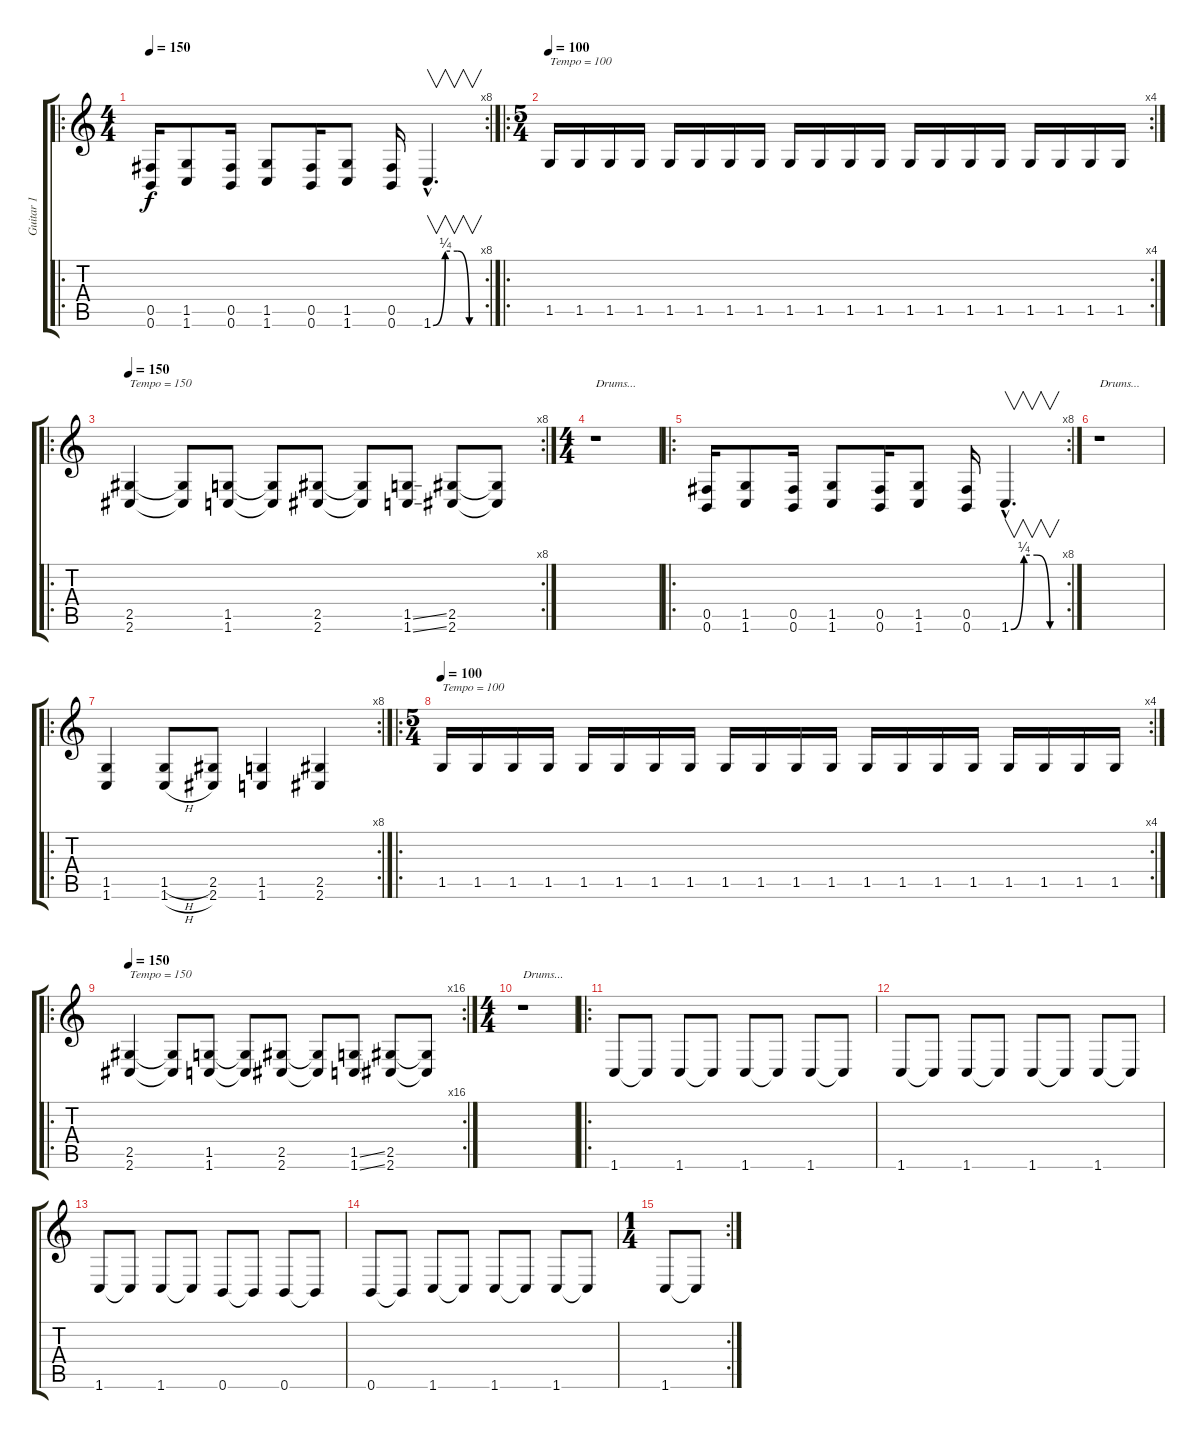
\track ("Guitar 1" "Guitar 1") {instrument distortionguitar}
\staff {score tabs}
\tuning (Db4 Ab3 E3 B2 Gb2 B1) {hide}
\ro
\rc 8
\ts (4 4)
\tempo 150
\clef g2
\ks c
(0.5 0.6).16{dy f} (1.5 1.6).8 (0.5 0.6).16 (1.5 1.6).8 (0.5 0.6).16 (1.5 1.6).8 (0.5 0.6).16 1.6{be (custom 0 0 15 1 30 1 45 0 60 0) hac}.4{v d} |
\ro
\rc 4
\ts (5 4)
\tempo 100
1.5.16{txt "Tempo = 100"} 1.5.16 1.5.16 1.5.16 1.5.16 1.5.16 1.5.16 1.5.16 1.5.16 1.5.16 1.5.16 1.5.16 1.5.16 1.5.16 1.5.16 1.5.16 1.5.16 1.5.16 1.5.16 1.5.16 |
\ro
\rc 8
\tempo 150
(2.5 2.6).4{txt "Tempo = 150"} (2.5{t} 2.6{t}).8 (1.5 1.6).8 (1.5{t} 1.6{t}).8 (2.5 2.6).8 (2.5{t} 2.6{t}).8 (1.5{ss} 1.6{ss}).8 (2.5 2.6).8 (2.5{t} 2.6{t}).8 |
\ts (4 4)
r.1{txt "Drums..."} |
\ro
\rc 8
(0.5 0.6).16 (1.5 1.6).8 (0.5 0.6).16 (1.5 1.6).8 (0.5 0.6).16 (1.5 1.6).8 (0.5 0.6).16 1.6{be (custom 0 0 15 1 30 1 45 0 60 0) hac}.4{v d} |
r.1{txt "Drums..."} |
\ro
\rc 8
(1.5 1.6).4 (1.5{h} 1.6{h}).8 (2.5 2.6).8 (1.5 1.6).4 (2.5 2.6).4 |
\ro
\rc 4
\ts (5 4)
\tempo 100
1.5.16{txt "Tempo = 100"} 1.5.16 1.5.16 1.5.16 1.5.16 1.5.16 1.5.16 1.5.16 1.5.16 1.5.16 1.5.16 1.5.16 1.5.16 1.5.16 1.5.16 1.5.16 1.5.16 1.5.16 1.5.16 1.5.16 |
\ro
\rc 16
\tempo 150
(2.5 2.6).4{txt "Tempo = 150"} (2.5{t} 2.6{t}).8 (1.5 1.6).8 (1.5{t} 1.6{t}).8 (2.5 2.6).8 (2.5{t} 2.6{t}).8 (1.5{ss} 1.6{ss}).8 (2.5 2.6).8 (2.5{t} 2.6{t}).8 |
\ts (4 4)
r.1{txt "Drums..."} |
\ro
1.6.8 1.6{t}.8 1.6.8 1.6{t}.8 1.6.8 1.6{t}.8 1.6.8 1.6{t}.8 |
1.6.8 1.6{t}.8 1.6.8 1.6{t}.8 1.6.8 1.6{t}.8 1.6.8 1.6{t}.8 |
1.6.8 1.6{t}.8 1.6.8 1.6{t}.8 0.6.8 0.6{t}.8 0.6.8 0.6{t}.8 |
0.6.8 0.6{t}.8 1.6.8 1.6{t}.8 1.6.8 1.6{t}.8 1.6.8 1.6{t}.8 |
\rc 2
\ts (1 4)
1.6.8 1.6{t}.8
